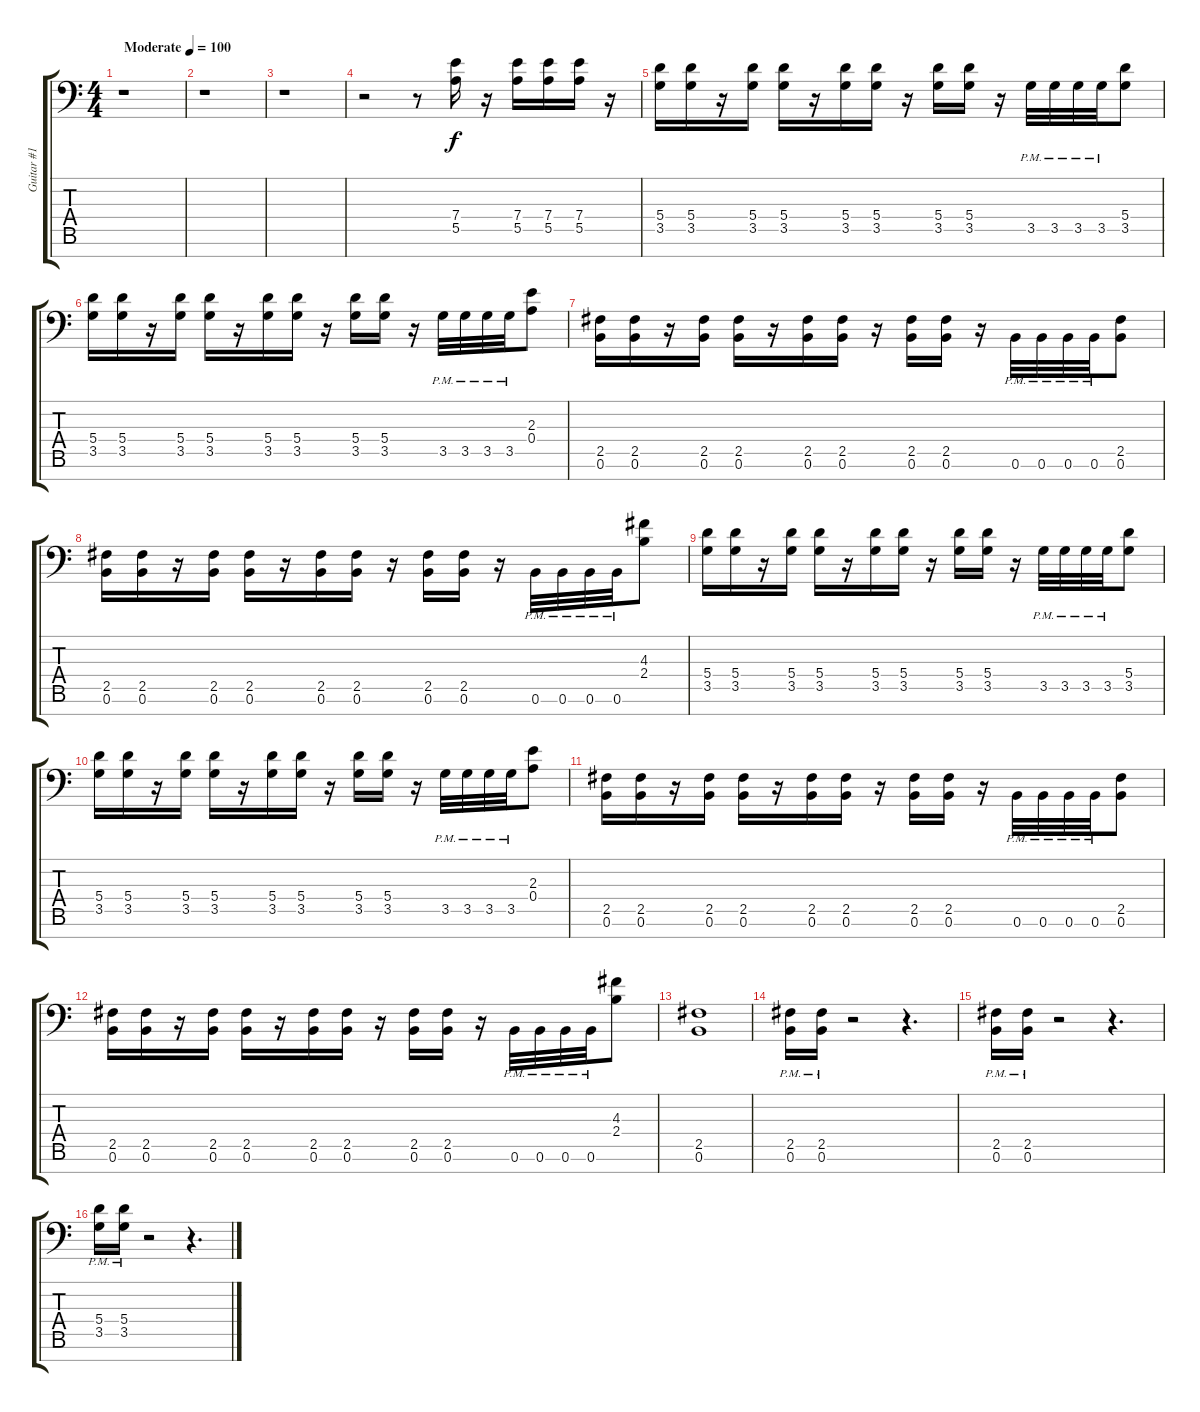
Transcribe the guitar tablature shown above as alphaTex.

\track ("Guitar #1" "Guitar #1") {instrument distortionguitar}
\staff {score tabs}
\tuning (B3 Gb3 D3 A2 E2 B1 Gb1) {hide}
\ts (4 4)
\tempo (100 "Moderate")
\clef f4
\ks c
r.1{dy f instrument distortionguitar} |
r.1 |
r.1 |
r.2 r.8 (7.4 5.5).16 r.16 (7.4 5.5).16 (7.4 5.5).16 (7.4 5.5).16 r.16 |
(5.4 3.5).16 (5.4 3.5).16 r.16 (5.4 3.5).16 (5.4 3.5).16 r.16 (5.4 3.5).16 (5.4 3.5).16 r.16 (5.4 3.5).16 (5.4 3.5).16 r.16 3.5{pm}.32 3.5{pm}.32 3.5{pm}.32 3.5{pm}.32 (5.4 3.5).8 |
(5.4 3.5).16 (5.4 3.5).16 r.16 (5.4 3.5).16 (5.4 3.5).16 r.16 (5.4 3.5).16 (5.4 3.5).16 r.16 (5.4 3.5).16 (5.4 3.5).16 r.16 3.5{pm}.32 3.5{pm}.32 3.5{pm}.32 3.5{pm}.32 (2.3 0.4).8 |
(2.5 0.6).16 (2.5 0.6).16 r.16 (2.5 0.6).16 (2.5 0.6).16 r.16 (2.5 0.6).16 (2.5 0.6).16 r.16 (2.5 0.6).16 (2.5 0.6).16 r.16 0.6{pm}.32 0.6{pm}.32 0.6{pm}.32 0.6{pm}.32 (2.5 0.6).8 |
(2.5 0.6).16 (2.5 0.6).16 r.16 (2.5 0.6).16 (2.5 0.6).16 r.16 (2.5 0.6).16 (2.5 0.6).16 r.16 (2.5 0.6).16 (2.5 0.6).16 r.16 0.6{pm}.32 0.6{pm}.32 0.6{pm}.32 0.6{pm}.32 (4.3 2.4).8 |
(5.4 3.5).16 (5.4 3.5).16 r.16 (5.4 3.5).16 (5.4 3.5).16 r.16 (5.4 3.5).16 (5.4 3.5).16 r.16 (5.4 3.5).16 (5.4 3.5).16 r.16 3.5{pm}.32 3.5{pm}.32 3.5{pm}.32 3.5{pm}.32 (5.4 3.5).8 |
(5.4 3.5).16 (5.4 3.5).16 r.16 (5.4 3.5).16 (5.4 3.5).16 r.16 (5.4 3.5).16 (5.4 3.5).16 r.16 (5.4 3.5).16 (5.4 3.5).16 r.16 3.5{pm}.32 3.5{pm}.32 3.5{pm}.32 3.5{pm}.32 (2.3 0.4).8 |
(2.5 0.6).16 (2.5 0.6).16 r.16 (2.5 0.6).16 (2.5 0.6).16 r.16 (2.5 0.6).16 (2.5 0.6).16 r.16 (2.5 0.6).16 (2.5 0.6).16 r.16 0.6{pm}.32 0.6{pm}.32 0.6{pm}.32 0.6{pm}.32 (2.5 0.6).8 |
(2.5 0.6).16 (2.5 0.6).16 r.16 (2.5 0.6).16 (2.5 0.6).16 r.16 (2.5 0.6).16 (2.5 0.6).16 r.16 (2.5 0.6).16 (2.5 0.6).16 r.16 0.6{pm}.32 0.6{pm}.32 0.6{pm}.32 0.6{pm}.32 (4.3 2.4).8 |
(2.5 0.6).1 |
(2.5{pm} 0.6{pm}).16 (2.5{pm} 0.6{pm}).16 r.2 r.4{d} |
(2.5{pm} 0.6{pm}).16 (2.5{pm} 0.6{pm}).16 r.2 r.4{d} |
(5.4{pm} 3.5{pm}).16 (5.4{pm} 3.5{pm}).16 r.2 r.4{d}
